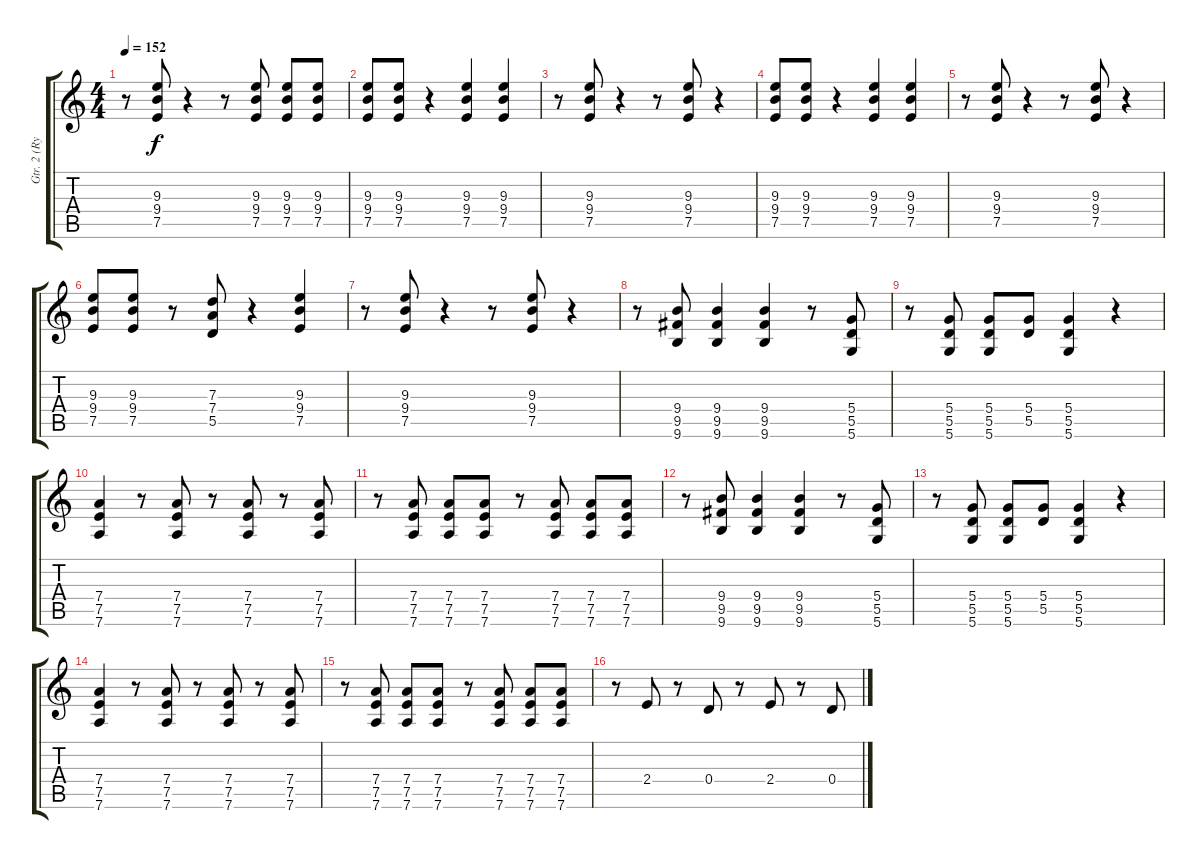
\track ("Gtr. 2 (Rythm)" "Gtr. 2 (Ry") {instrument overdrivenguitar}
\staff {score tabs}
\tuning (E4 B3 G3 D3 A2 D2) {hide}
\ts (4 4)
\tempo 152
\clef g2
\ks c
r.8{dy f} (9.3 9.4 7.5).8 r.4 r.8 (9.3 9.4 7.5).8 (9.3 9.4 7.5).8 (9.3 9.4 7.5).8 |
(9.3 9.4 7.5).8 (9.3 9.4 7.5).8 r.4 (9.3 9.4 7.5).4 (9.3 9.4 7.5).4 |
r.8 (9.3 9.4 7.5).8 r.4 r.8 (9.3 9.4 7.5).8 r.4 |
(9.3 9.4 7.5).8 (9.3 9.4 7.5).8 r.4 (9.3 9.4 7.5).4 (9.3 9.4 7.5).4 |
r.8 (9.3 9.4 7.5).8 r.4 r.8 (9.3 9.4 7.5).8 r.4 |
(9.3 9.4 7.5).8 (9.3 9.4 7.5).8 r.8 (7.3 7.4 5.5).8 r.4 (9.3 9.4 7.5).4 |
r.8 (9.3 9.4 7.5).8 r.4 r.8 (9.3 9.4 7.5).8 r.4 |
r.8 (9.4 9.5 9.6).8 (9.4 9.5 9.6).4 (9.4 9.5 9.6).4 r.8 (5.4 5.5 5.6).8 |
r.8 (5.4 5.5 5.6).8 (5.4 5.5 5.6).8 (5.4 5.5).8 (5.4 5.5 5.6).4 r.4 |
(7.4 7.5 7.6).4 r.8 (7.4 7.5 7.6).8 r.8 (7.4 7.5 7.6).8 r.8 (7.4 7.5 7.6).8 |
r.8 (7.4 7.5 7.6).8 (7.4 7.5 7.6).8 (7.4 7.5 7.6).8 r.8 (7.4 7.5 7.6).8 (7.4 7.5 7.6).8 (7.4 7.5 7.6).8 |
r.8 (9.4 9.5 9.6).8 (9.4 9.5 9.6).4 (9.4 9.5 9.6).4 r.8 (5.4 5.5 5.6).8 |
r.8 (5.4 5.5 5.6).8 (5.4 5.5 5.6).8 (5.4 5.5).8 (5.4 5.5 5.6).4 r.4 |
(7.4 7.5 7.6).4 r.8 (7.4 7.5 7.6).8 r.8 (7.4 7.5 7.6).8 r.8 (7.4 7.5 7.6).8 |
r.8 (7.4 7.5 7.6).8 (7.4 7.5 7.6).8 (7.4 7.5 7.6).8 r.8 (7.4 7.5 7.6).8 (7.4 7.5 7.6).8 (7.4 7.5 7.6).8 |
r.8 2.4.8 r.8 0.4.8 r.8 2.4.8 r.8 0.4.8
